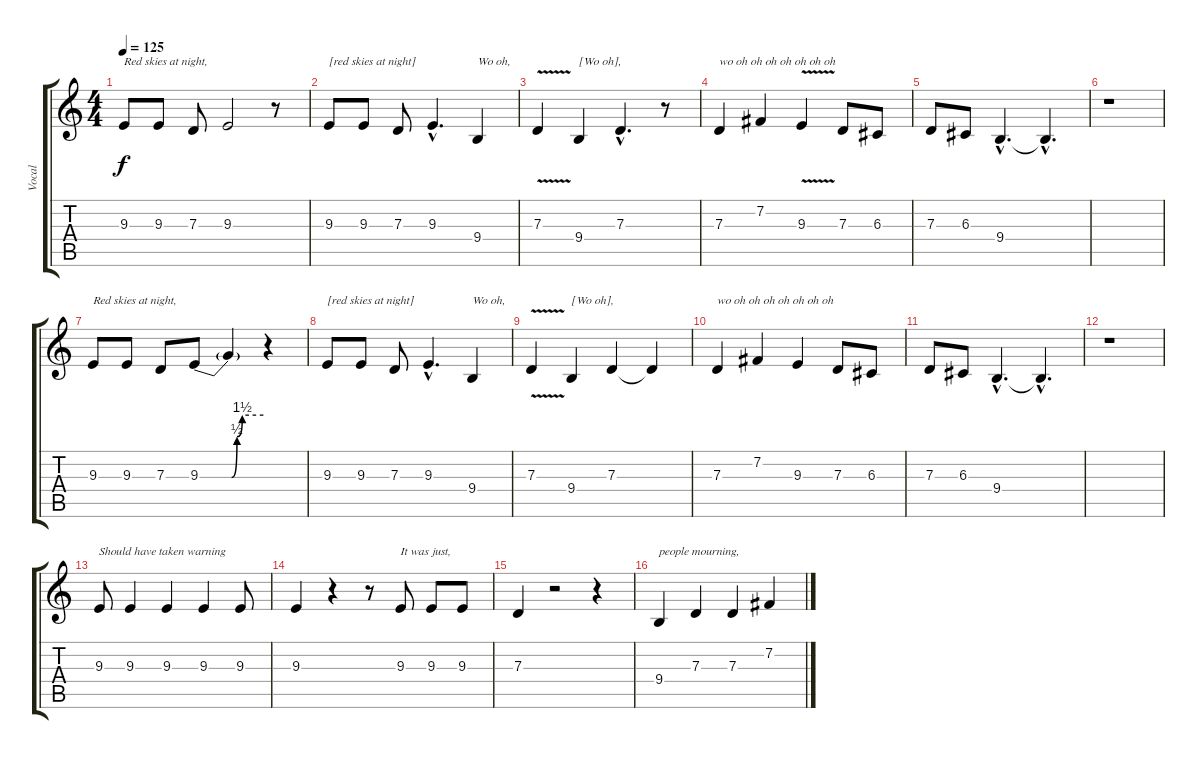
\track ("Vocal" "Vocal") {instrument lead2sawtooth}
\staff {score tabs}
\tuning (E4 B3 G3 D3 A2 E2) {hide}
\ts (4 4)
\tempo 125
\clef g2
\ks c
9.3.8{txt "Red skies at night, " dy f volume 16 balance 8 instrument lead2sawtooth} 9.3.8 7.3.8 9.3.2 r.8 |
9.3.8{txt "[red skies at night]" balance 0 instrument lead1square} 9.3.8 7.3.8 9.3{hac}.4{d} 9.4.4{txt "Wo oh, " balance 16 instrument lead2sawtooth} |
7.3{v}.4 9.4.4{txt "[Wo oh], " balance 0 instrument lead1square} 7.3{hac}.4{d} r.8 |
7.3.4{txt "wo oh oh oh oh oh oh oh" balance 8 instrument lead2sawtooth} 7.2.4 9.3{v}.4 7.3.8 6.3.8 |
7.3.8 6.3.8 9.4{hac}.4{d} 9.4{hac t}.4{d} |
r.1 |
9.3.8{txt "Red skies at night, "} 9.3.8 7.3.8 9.3{be (custom 0 0 30 0 35 2 40 6 60 6)}.8 9.3{t}.4 r.4 |
9.3.8{txt "[red skies at night]" balance 0 instrument lead1square} 9.3.8 7.3.8 9.3{hac}.4{d} 9.4.4{txt "Wo oh, " balance 16 instrument lead2sawtooth} |
7.3{v}.4 9.4.4{txt "[Wo oh], " balance 0 instrument lead1square} 7.3.4 7.3{t}.4 |
7.3.4{txt "wo oh oh oh oh oh oh oh" balance 8 instrument lead2sawtooth} 7.2.4 9.3.4 7.3.8 6.3.8 |
7.3.8 6.3.8 9.4{hac}.4{d} 9.4{hac t}.4{d} |
r.1 |
9.3.8{txt "Should have taken warning" balance 8} 9.3.4 9.3.4 9.3.4 9.3.8 |
9.3.4 r.4 r.8 9.3.8{txt "It was just, "} 9.3.8 9.3.8 |
7.3.4 r.2 r.4 |
9.4.4{txt "people mourning, "} 7.3.4 7.3.4 7.2.4
